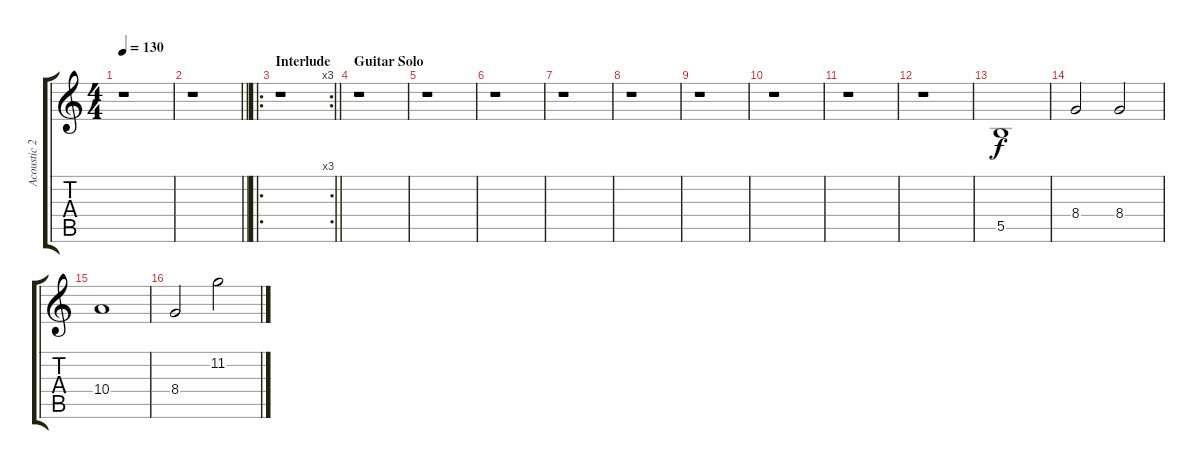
\track ("Acoustic 2" "Acoustic 2") {instrument acousticguitarsteel}
\staff {score tabs}
\tuning (Db4 Ab3 E3 B2 Gb2 B1) {hide}
\ts (4 4)
\tempo 130
\clef g2
\ks c
r.1{dy f} |
\barLineRight lightlight
r.1 |
\ro
\rc 3
\section ("" "Interlude")
\barLineRight lightlight
r.1 |
\section ("" "Guitar Solo")
r.1 |
r.1 |
r.1 |
r.1 |
r.1 |
r.1 |
r.1 |
r.1 |
r.1 |
5.5.1 |
8.4.2 8.4.2 |
10.4.1 |
8.4.2 11.2.2
